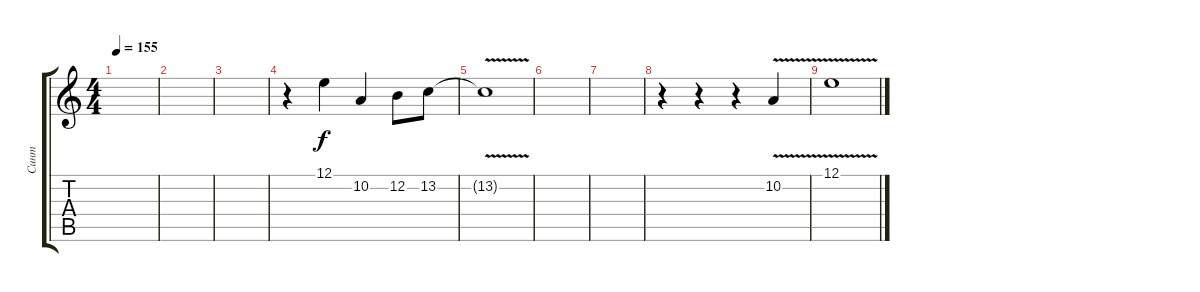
\track ("Синт" "Синт") {instrument fx5brightness}
\staff {score tabs}
\tuning (E4 B3 G3 D3 A2 E2) {hide}
\ts (4 4)
\tempo 155
\clef g2
\ks c
|
|
|
r.4 12.1.4 10.2.4 12.2.8 13.2.8 |
13.2{v t}.1 |
|
|
r.4 r.4 r.4 10.2{v}.4 |
12.1{v}.1
